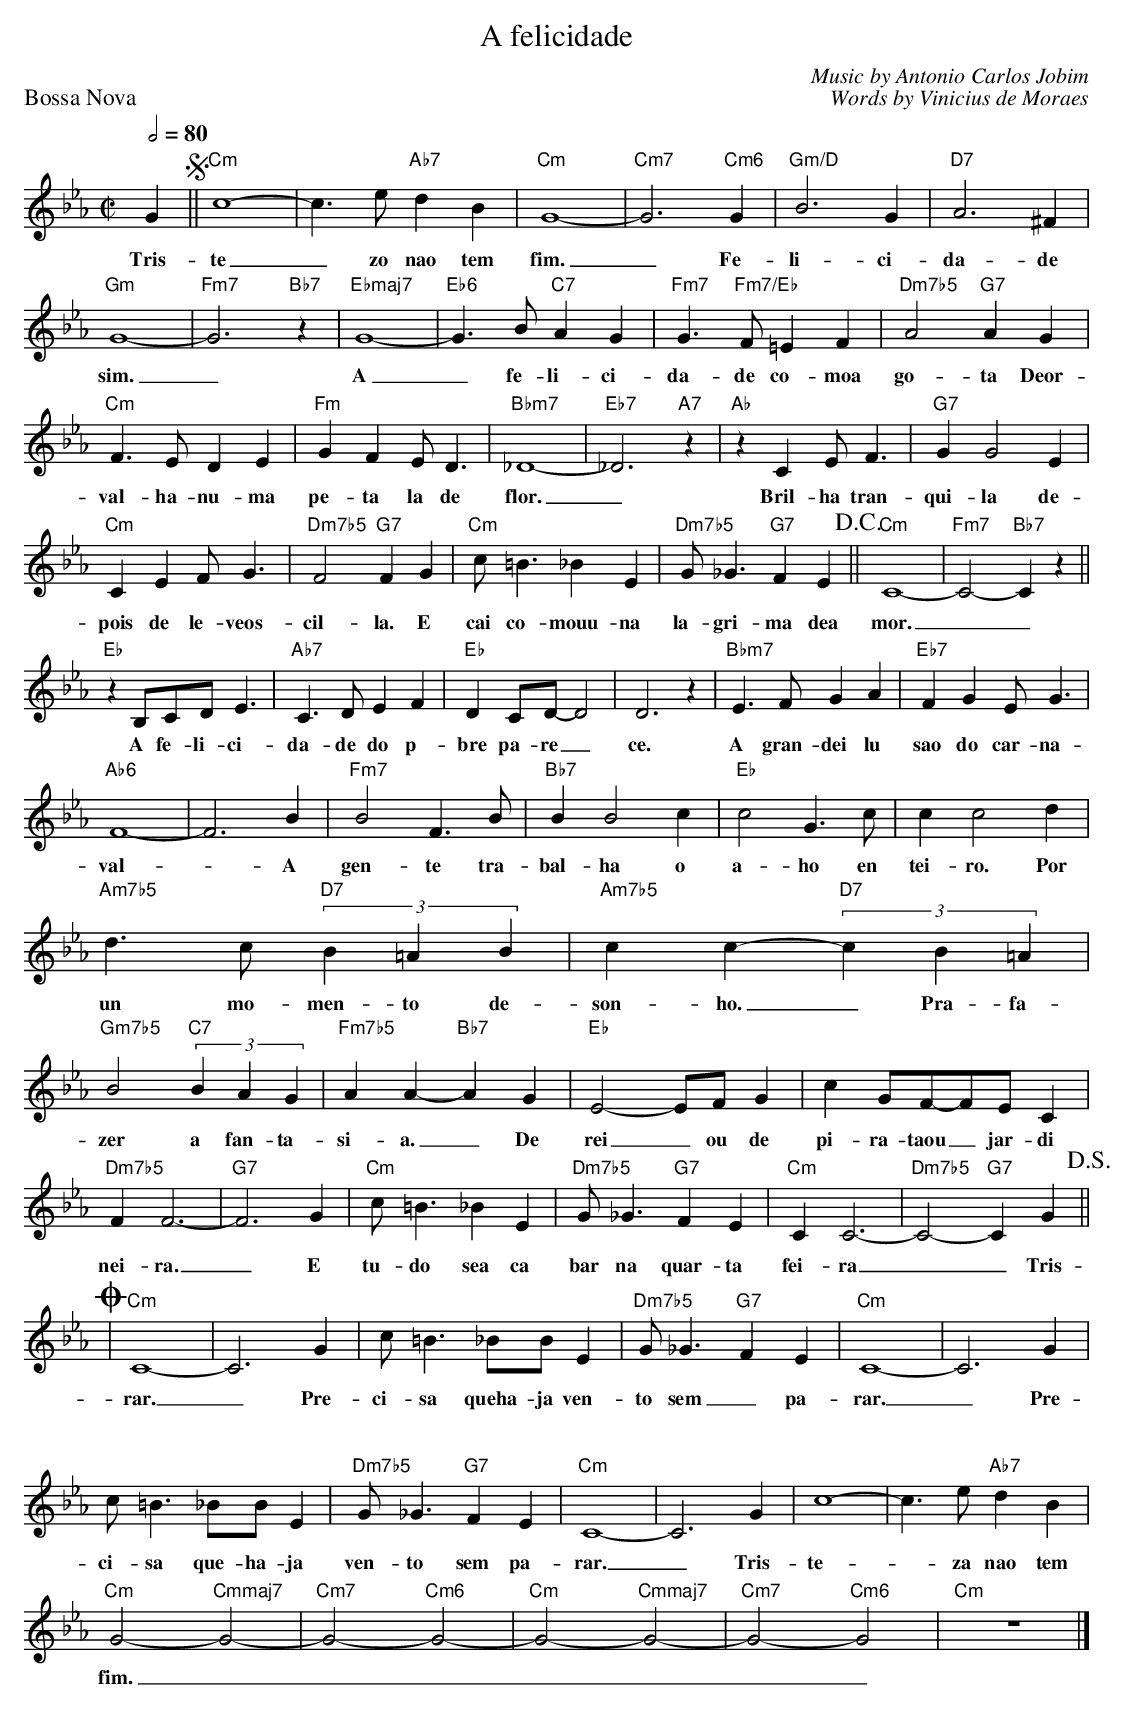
X:1
T:A felicidade
M:C|
L:1/4
P:Bossa Nova
Q:1/2=80
C:Music by Antonio Carlos Jobim
C:Words by Vinicius de Moraes
K:Cm
G !segno! || "Cm"c4- | c>e"Ab7"dB | "Cm"G4- | "Cm7"G3"Cm6"G | "Gm/D"B3G | "D7"A3^F |
w:Tris-te _ zo nao tem fim. _ Fe-li-ci-da-de
"Gm"G4- | "Fm7"G3"Bb7"z | "Ebmaj7"G4- | "Eb6"G>B"C7"AG | "Fm7"G>"Fm7/Eb"F=EF | "Dm7b5"A2"G7"AG |
w:sim. _ A _ fe-li-ci-da-de co-moa go-ta Deor-
"Cm"F>EDE | "Fm"GFE<D | "Bbm7"_D4- | "Eb7"_D3"A7"z | "Ab"zCE<F | "G7"GG2E |
w:val-ha-nu-ma pe-ta la de flor. _ Bril-ha tran-qui-la de-
"Cm"CEF<G | "Dm7b5"F2"G7"FG | "Cm"c<=B_BE | "Dm7b5"G<_G"G7"FE !D.C.! || "Cm"C4- | "Fm7"C2-"Bb7"Cz ||
w:pois de le-veos-cil-la. E cai co-mouu-na la-gri-ma dea mor. _ _
"Eb"zB,/C/D<E | "Ab7"C>DEF | "Eb"DC/D/-D2 | D3z | "Bbm7"E>FGA | "Eb7"FGE<G |
w:A fe-li-ci-da-de do p-bre pa-re _ ce. A gran-dei lu sao do car-na-
"Ab6"F4- | F3B | "Fm7"B2F>B | "Bb7"BB2c | "Eb"c2G>c | cc2d |
w:val- _ A gen-te tra-bal-ha o a-ho en tei-ro. Por
"Am7b5"d>c"D7"(3B=AB | "Am7b5"cc-"D7"(3cB=A | "Gm7b5"B2"C7"(3BAG | "Fm7b5"AA-"Bb7"AG | "Eb"E2-E/F/G | cG/F/-F/E/C |
w:un mo-men-to de-son-ho. _ Pra-fa-zer a fan-ta-si-a. _ De rei _ ou de pi-ra-taou _ jar-di
"Dm7b5"FF3- | "G7"F3G | "Cm"c<=B_BE | "Dm7b5"G<_G"G7"FE | "Cm"CC3- | "Dm7b5"C2-"G7"CG !D.S.! ||
w:nei-ra. _ E tu-do sea ca bar na quar-ta fei-ra _ _ Tris-
!coda! | "Cm"C4- | C3\
w:rar. _
G | c<=B_B/B/E | "Dm7b5"G<_G"G7"FE | "Cm"C4- | C3G |
w:Pre-ci-sa queha-ja ven-to sem _ pa-rar. _ Pre-
c<=B_B/B/E | "Dm7b5"G<_G"G7"FE | "Cm"C4- | C3G | c4- | c>e"Ab7"dB |
w:ci-sa que-ha-ja ven-to sem pa-rar. _ Tris-te- _ za nao tem
"Cm"G2-"Cmmaj7"G2- | "Cm7"G2-"Cm6"G2- | "Cm"G2-"Cmmaj7"G2- | "Cm7"G2-"Cm6"G2 | "Cm"z4 |]
w:fim. _ _ _ _ _ _ _
